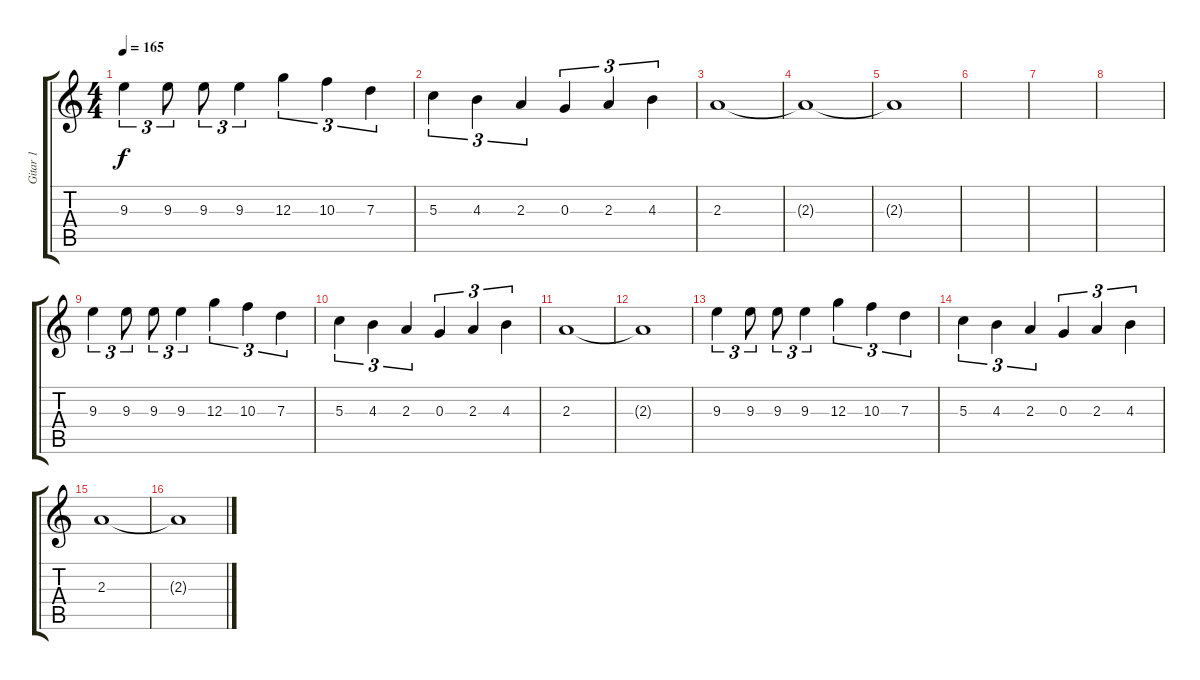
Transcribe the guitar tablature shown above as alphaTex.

\track ("Gitar 1" "Gitar 1") {instrument electricguitarclean}
\staff {score tabs}
\tuning (E4 B3 G3 D3 A2 E2) {hide}
\ts (4 4)
\tempo 165
\clef g2
\ks c
9.3.4{tu (3 2) dy f volume 8} 9.3.8{tu (3 2)} 9.3.8{tu (3 2)} 9.3.4{tu (3 2)} 12.3.4{tu (3 2)} 10.3.4{tu (3 2)} 7.3.4{tu (3 2)} |
5.3.4{tu (3 2)} 4.3.4{tu (3 2)} 2.3.4{tu (3 2)} 0.3.4{tu (3 2)} 2.3.4{tu (3 2)} 4.3.4{tu (3 2)} |
2.3.1{volume 0} |
2.3{t}.1 |
2.3{t}.1 |
|
|
|
9.3.4{tu (3 2)} 9.3.8{tu (3 2)} 9.3.8{tu (3 2)} 9.3.4{tu (3 2)} 12.3.4{tu (3 2)} 10.3.4{tu (3 2)} 7.3.4{tu (3 2)} |
5.3.4{tu (3 2)} 4.3.4{tu (3 2)} 2.3.4{tu (3 2)} 0.3.4{tu (3 2)} 2.3.4{tu (3 2)} 4.3.4{tu (3 2)} |
2.3.1{volume 0} |
2.3{t}.1 |
9.3.4{tu (3 2) volume 8} 9.3.8{tu (3 2)} 9.3.8{tu (3 2)} 9.3.4{tu (3 2)} 12.3.4{tu (3 2)} 10.3.4{tu (3 2)} 7.3.4{tu (3 2)} |
5.3.4{tu (3 2)} 4.3.4{tu (3 2)} 2.3.4{tu (3 2)} 0.3.4{tu (3 2)} 2.3.4{tu (3 2)} 4.3.4{tu (3 2)} |
2.3.1{volume 0} |
2.3{t}.1
